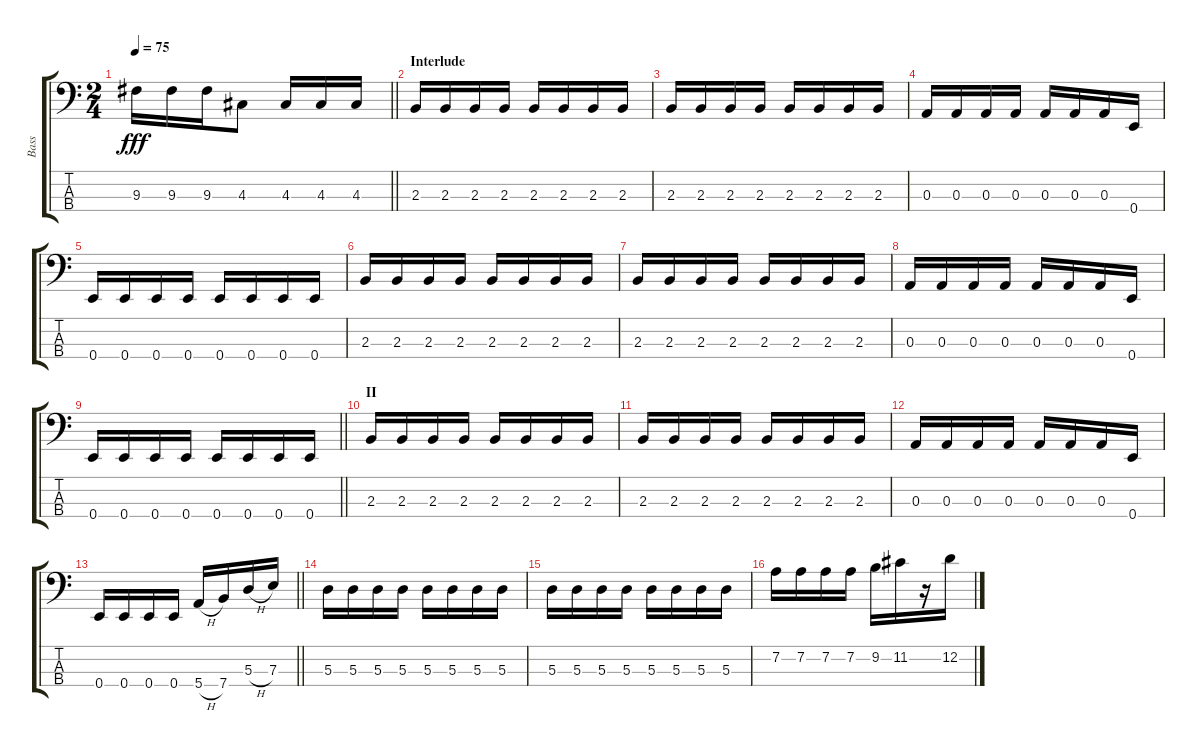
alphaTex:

\track ("Bass" "Bass") {instrument electricbassfinger}
\staff {score tabs}
\tuning (G2 D2 A1 E1) {hide}
\ts (2 4)
\tempo 75
\clef f4
\barLineRight lightlight
\ks c
9.3{t}.16{dy fff} 9.3.16 9.3.16 4.3.8 4.3.16 4.3.16 4.3.16 |
\section ("" "Interlude")
2.3.16 2.3.16 2.3.16 2.3.16 2.3.16 2.3.16 2.3.16 2.3.16 |
2.3.16 2.3.16 2.3.16 2.3.16 2.3.16 2.3.16 2.3.16 2.3.16 |
0.3.16 0.3.16 0.3.16 0.3.16 0.3.16 0.3.16 0.3.16 0.4.16 |
0.4.16 0.4.16 0.4.16 0.4.16 0.4.16 0.4.16 0.4.16 0.4.16 |
2.3.16 2.3.16 2.3.16 2.3.16 2.3.16 2.3.16 2.3.16 2.3.16 |
2.3.16 2.3.16 2.3.16 2.3.16 2.3.16 2.3.16 2.3.16 2.3.16 |
0.3.16 0.3.16 0.3.16 0.3.16 0.3.16 0.3.16 0.3.16 0.4.16 |
\barLineRight lightlight
0.4.16 0.4.16 0.4.16 0.4.16 0.4.16 0.4.16 0.4.16 0.4.16 |
\section ("" "II")
2.3.16 2.3.16 2.3.16 2.3.16 2.3.16 2.3.16 2.3.16 2.3.16 |
2.3.16 2.3.16 2.3.16 2.3.16 2.3.16 2.3.16 2.3.16 2.3.16 |
0.3.16 0.3.16 0.3.16 0.3.16 0.3.16 0.3.16 0.3.16 0.4.16 |
\barLineRight lightlight
0.4.16 0.4.16 0.4.16 0.4.16 5.4{h}.16 7.4.16 5.3{h}.16 7.3.16 |
\section ("" "")
5.3.16 5.3.16 5.3.16 5.3.16 5.3.16 5.3.16 5.3.16 5.3.16 |
5.3.16 5.3.16 5.3.16 5.3.16 5.3.16 5.3.16 5.3.16 5.3.16 |
7.2.16 7.2.16 7.2.16 7.2.16 9.2.16 11.2.16 r.16 12.2{sl}.16
